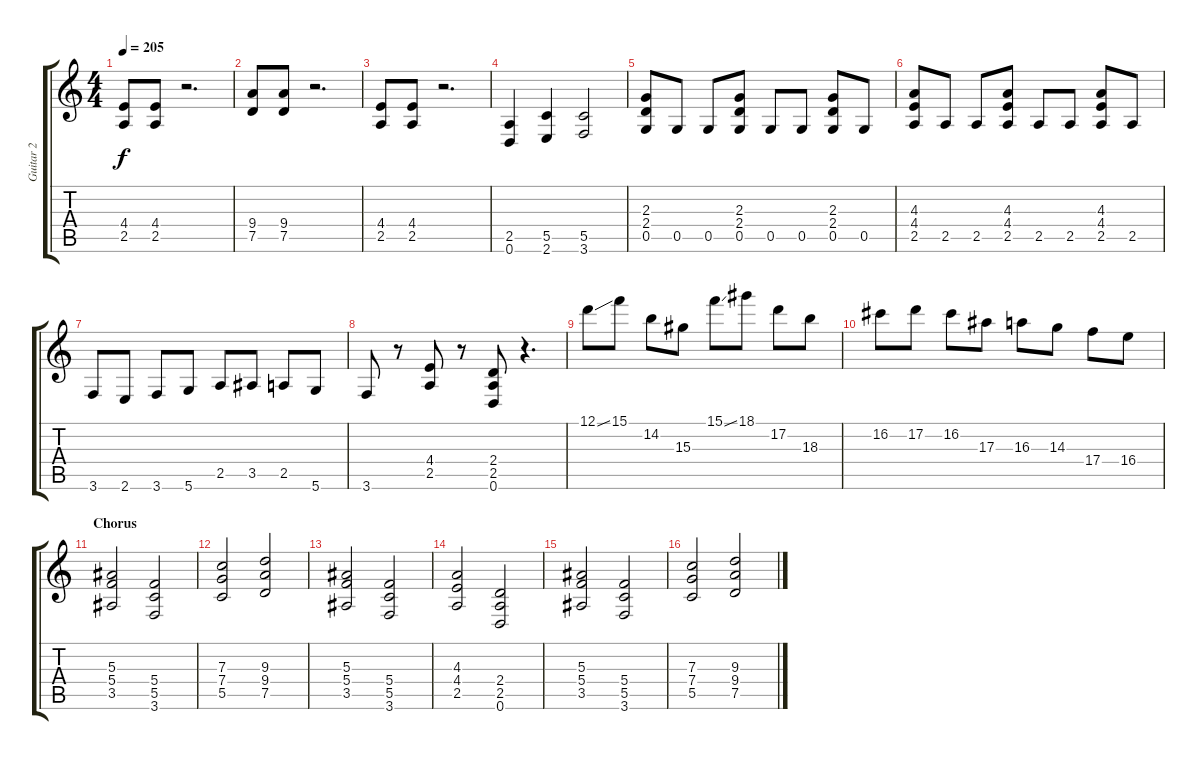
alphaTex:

\track ("Guitar 2" "Guitar 2") {instrument distortionguitar}
\staff {score tabs}
\tuning (D4 A3 F3 C3 G2 D2) {hide}
\ts (4 4)
\tempo 205
\clef g2
\ks c
(4.4 2.5).8{dy f} (4.4 2.5).8 r.2{d} |
(9.4 7.5).8 (9.4 7.5).8 r.2{d} |
(4.4 2.5).8 (4.4 2.5).8 r.2{d} |
(2.5 0.6).4 (5.5 2.6).4 (5.5 3.6).2 |
(2.3 2.4 0.5).8 0.5.8 0.5.8 (2.3 2.4 0.5).8 0.5.8 0.5.8 (2.3 2.4 0.5).8 0.5.8 |
(4.3 4.4 2.5).8 2.5.8 2.5.8 (4.3 4.4 2.5).8 2.5.8 2.5.8 (4.3 4.4 2.5).8 2.5.8 |
3.6.8 2.6.8 3.6.8 5.6.8 2.5.8 3.5.8 2.5.8 5.6.8 |
3.6.8 r.8 (4.4 2.5).8 r.8 (2.4 2.5 0.6).8 r.4{d} |
12.1{ss}.8 15.1.8 14.2.8 15.3.8 15.1{ss}.8 18.1.8 17.2.8 18.3.8 |
16.2.8 17.2.8 16.2.8 17.3.8 16.3.8 14.3.8 17.4.8 16.4.8 |
\section ("" "Chorus")
(5.3 5.4 3.5).2 (5.4 5.5 3.6).2 |
(7.3 7.4 5.5).2 (9.3 9.4 7.5).2 |
(5.3 5.4 3.5).2 (5.4 5.5 3.6).2 |
(4.3 4.4 2.5).2 (2.4 2.5 0.6).2 |
(5.3 5.4 3.5).2 (5.4 5.5 3.6).2 |
(7.3 7.4 5.5).2 (9.3 9.4 7.5).2
